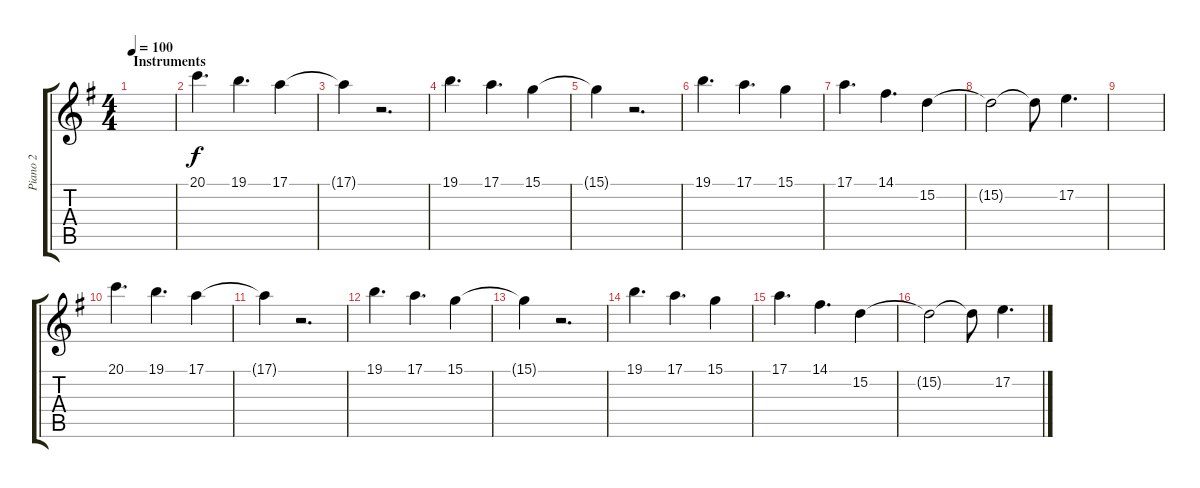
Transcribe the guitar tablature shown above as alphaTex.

\track ("Piano 2" "Piano 2") {instrument acousticgrandpiano}
\staff {score tabs}
\tuning (E4 B3 G3 D3 A2 E2) {hide}
\ts (4 4)
\section ("" "Instruments")
\tempo 100
\clef g2
\ks g
|
20.1.4{d} 19.1.4{d} 17.1.4 |
17.1{t}.4 r.2{d} |
19.1.4{d} 17.1.4{d} 15.1.4 |
15.1{t}.4 r.2{d} |
19.1.4{d} 17.1.4{d} 15.1.4 |
17.1.4{d} 14.1.4{d} 15.2.4 |
15.2{t}.2 15.2{t}.8 17.2.4{d} |
|
20.1.4{d} 19.1.4{d} 17.1.4 |
17.1{t}.4 r.2{d} |
19.1.4{d} 17.1.4{d} 15.1.4 |
15.1{t}.4 r.2{d} |
19.1.4{d} 17.1.4{d} 15.1.4 |
17.1.4{d} 14.1.4{d} 15.2.4 |
15.2{t}.2 15.2{t}.8 17.2.4{d}
